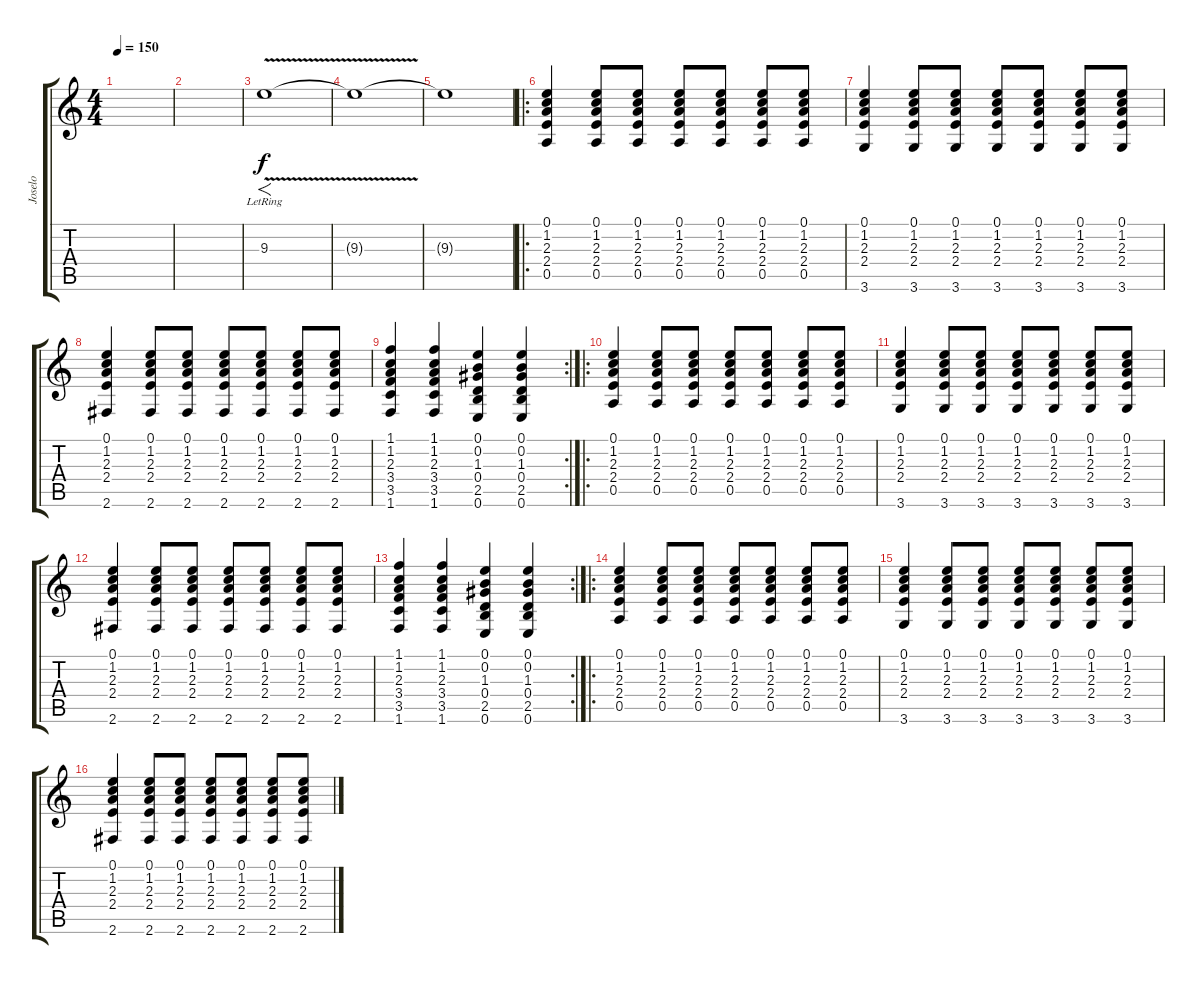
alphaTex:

\track ("Joselo" "Joselo") {instrument acousticguitarsteel}
\staff {score tabs}
\tuning (E4 B3 G3 D3 A2 E2) {hide}
\ts (4 4)
\tempo 150
\clef g2
\ks c
|
|
9.3{v lr}.1{f} |
9.3{t}.1 |
9.3{t}.1 |
\ro
(0.1 1.2 2.3 2.4 0.5).4 (0.1 1.2 2.3 2.4 0.5).8 (0.1 1.2 2.3 2.4 0.5).8 (0.1 1.2 2.3 2.4 0.5).8 (0.1 1.2 2.3 2.4 0.5).8 (0.1 1.2 2.3 2.4 0.5).8 (0.1 1.2 2.3 2.4 0.5).8 |
(0.1 1.2 2.3 2.4 3.6).4 (0.1 1.2 2.3 2.4 3.6).8 (0.1 1.2 2.3 2.4 3.6).8 (0.1 1.2 2.3 2.4 3.6).8 (0.1 1.2 2.3 2.4 3.6).8 (0.1 1.2 2.3 2.4 3.6).8 (0.1 1.2 2.3 2.4 3.6).8 |
(0.1 1.2 2.3 2.4 2.6).4 (0.1 1.2 2.3 2.4 2.6).8 (0.1 1.2 2.3 2.4 2.6).8 (0.1 1.2 2.3 2.4 2.6).8 (0.1 1.2 2.3 2.4 2.6).8 (0.1 1.2 2.3 2.4 2.6).8 (0.1 1.2 2.3 2.4 2.6).8 |
\rc 2
(1.1 1.2 2.3 3.4 3.5 1.6).4 (1.1 1.2 2.3 3.4 3.5 1.6).4 (0.1 0.2 1.3 0.4 2.5 0.6).4 (0.1 0.2 1.3 0.4 2.5 0.6).4 |
\ro
(0.1 1.2 2.3 2.4 0.5).4 (0.1 1.2 2.3 2.4 0.5).8 (0.1 1.2 2.3 2.4 0.5).8 (0.1 1.2 2.3 2.4 0.5).8 (0.1 1.2 2.3 2.4 0.5).8 (0.1 1.2 2.3 2.4 0.5).8 (0.1 1.2 2.3 2.4 0.5).8 |
(0.1 1.2 2.3 2.4 3.6).4 (0.1 1.2 2.3 2.4 3.6).8 (0.1 1.2 2.3 2.4 3.6).8 (0.1 1.2 2.3 2.4 3.6).8 (0.1 1.2 2.3 2.4 3.6).8 (0.1 1.2 2.3 2.4 3.6).8 (0.1 1.2 2.3 2.4 3.6).8 |
(0.1 1.2 2.3 2.4 2.6).4 (0.1 1.2 2.3 2.4 2.6).8 (0.1 1.2 2.3 2.4 2.6).8 (0.1 1.2 2.3 2.4 2.6).8 (0.1 1.2 2.3 2.4 2.6).8 (0.1 1.2 2.3 2.4 2.6).8 (0.1 1.2 2.3 2.4 2.6).8 |
\rc 2
(1.1 1.2 2.3 3.4 3.5 1.6).4 (1.1 1.2 2.3 3.4 3.5 1.6).4 (0.1 0.2 1.3 0.4 2.5 0.6).4 (0.1 0.2 1.3 0.4 2.5 0.6).4 |
\ro
(0.1 1.2 2.3 2.4 0.5).4 (0.1 1.2 2.3 2.4 0.5).8 (0.1 1.2 2.3 2.4 0.5).8 (0.1 1.2 2.3 2.4 0.5).8 (0.1 1.2 2.3 2.4 0.5).8 (0.1 1.2 2.3 2.4 0.5).8 (0.1 1.2 2.3 2.4 0.5).8 |
(0.1 1.2 2.3 2.4 3.6).4 (0.1 1.2 2.3 2.4 3.6).8 (0.1 1.2 2.3 2.4 3.6).8 (0.1 1.2 2.3 2.4 3.6).8 (0.1 1.2 2.3 2.4 3.6).8 (0.1 1.2 2.3 2.4 3.6).8 (0.1 1.2 2.3 2.4 3.6).8 |
(0.1 1.2 2.3 2.4 2.6).4 (0.1 1.2 2.3 2.4 2.6).8 (0.1 1.2 2.3 2.4 2.6).8 (0.1 1.2 2.3 2.4 2.6).8 (0.1 1.2 2.3 2.4 2.6).8 (0.1 1.2 2.3 2.4 2.6).8 (0.1 1.2 2.3 2.4 2.6).8
